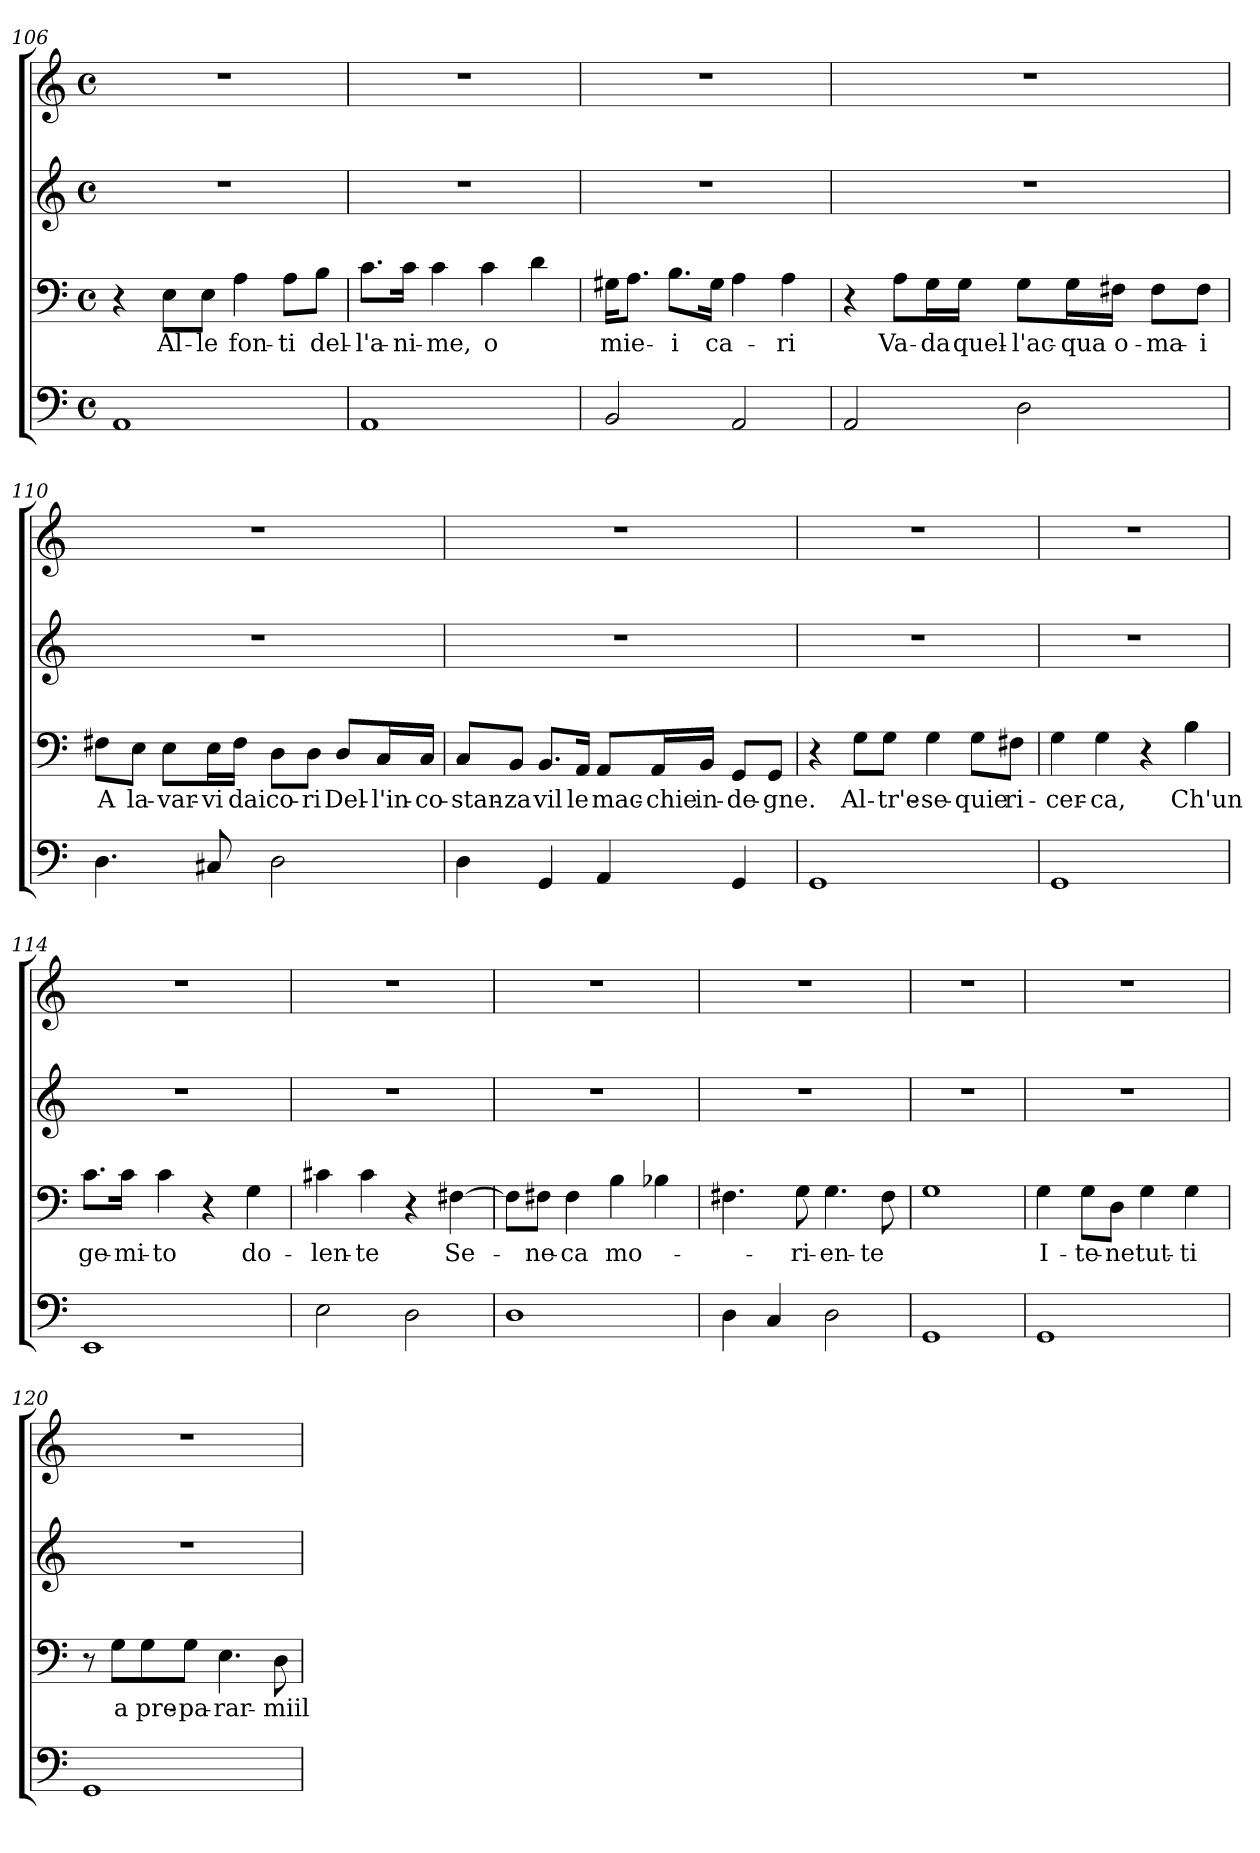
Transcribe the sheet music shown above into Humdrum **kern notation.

**kern	**kern	**text	**kern	**kern
*part4	*part3	*part3	*part2	*part1
*staff4	*staff3	*staff3	*staff2	*staff1
*clefF4	*clefF4	*	*clefG2	*clefG2
*k[]	*k[]	*	*k[]	*k[]
*C:	*C:	*	*C:	*C:
*M4/4	*M4/4	*	*M4/4	*M4/4
*met(c)	*met(c)	*	*met(c)	*met(c)
=106	=106	=106	=106	=106
1AA	4r	.	1r	1r
.	8E\L	Al-	.	.
.	8E\J	-le	.	.
.	4A\	fon-	.	.
.	8A\L	-ti	.	.
.	8B\J	del-	.	.
=107	=107	=107	=107	=107
1AA	8.c\L	-l'a-	1r	1r
.	16c\Jk	-ni-	.	.
.	4c\	-me,	.	.
.	4c\	o	.	.
.	4d\	.	.	.
=108	=108	=108	=108	=108
2BB/	16G#X\KL	mie-	1r	1r
.	8.A\J	.	.	.
.	8.B\L	-i	.	.
.	16G#\Jk	ca-	.	.
2AA/	4A\	.	.	.
.	4A\	-ri	.	.
=109	=109	=109	=109	=109
2AA/	4r	.	1r	1r
.	8A\L	Va-	.	.
.	16G\L	-da	.	.
.	16G\JJ	quel-	.	.
2D\	8G\L	-l'ac-	.	.
.	16G\L	-qua	.	.
.	16F#X\JJ	o-	.	.
.	8F#\L	-ma-	.	.
.	8F#\J	-i	.	.
!!LO:LB:g=z
=110	=110	=110	=110	=110
4.D\	8F#X\L	A	1r	1r
.	8E\J	la-	.	.
.	8E\L	-var-	.	.
8C#X/	16E\L	-vi	.	.
.	16F#\JJ	dai	.	.
2D\	8D\L	co-	.	.
.	8D\J	-ri	.	.
.	8D/L	Del-	.	.
.	16C/L	-l'in-	.	.
.	16C/JJ	-co-	.	.
=111	=111	=111	=111	=111
4D\	8C/L	-stan-	1r	1r
.	8BB/J	-za	.	.
4GG/	8.BB/L	vil	.	.
.	16AA/Jk	le	.	.
4AA/	8AA/L	mac-	.	.
.	16AA/L	-chie	.	.
.	16BB/JJ	in-	.	.
4GG/	8GG/L	-de-	.	.
.	8GG/J	-gne.	.	.
=112	=112	=112	=112	=112
1GG	4r	.	1r	1r
.	8G\L	Al-	.	.
.	8G\J	-tr'e-	.	.
.	4G\	-se-	.	.
.	8G\L	-quie	.	.
.	8F#X\J	ri-	.	.
=113	=113	=113	=113	=113
1GG	4G\	-cer-	1r	1r
.	4G\	-ca,	.	.
.	4r	.	.	.
.	4B\	Ch'un	.	.
!!LO:LB:g=z
=114	=114	=114	=114	=114
1EE	8.c\L	ge-	1r	1r
.	16c\Jk	-mi-	.	.
.	4c\	-to	.	.
.	4r	.	.	.
.	4G\	do-	.	.
=115	=115	=115	=115	=115
2E\	4c#X\	-len-	1r	1r
.	4c#\	-te	.	.
2D\	4r	.	.	.
.	[4F#X\	Se-	.	.
=116	=116	=116	=116	=116
1D	8F#\L]	.	1r	1r
.	8F#X\J	-ne-	.	.
.	4F#\	-ca	.	.
.	4B\	mo-	.	.
.	4B-X\	.	.	.
=117	=117	=117	=117	=117
4D\	4.F#X\	.	1r	1r
4C/	.	.	.	.
.	8G\	-ri-	.	.
2D\	4.G\	-en-	.	.
.	8F#\	-te	.	.
=118	=118	=118	=118	=118
1GG	1G	.	1r	1r
=119	=119	=119	=119	=119
1GG	4G\	I-	1r	1r
.	8G\L	-te-	.	.
.	8D\J	-ne	.	.
.	4G\	tut-	.	.
.	4G\	-ti	.	.
!!LO:LB:g=z
=120	=120	=120	=120	=120
1GG	8r	.	1r	1r
.	8G\L	a	.	.
.	8G\	pre-	.	.
.	8G\J	-pa-	.	.
.	4.E\	-rar-	.	.
.	8D\	-miil	.	.
=	=	=	=	=
*-	*-	*-	*-	*-
